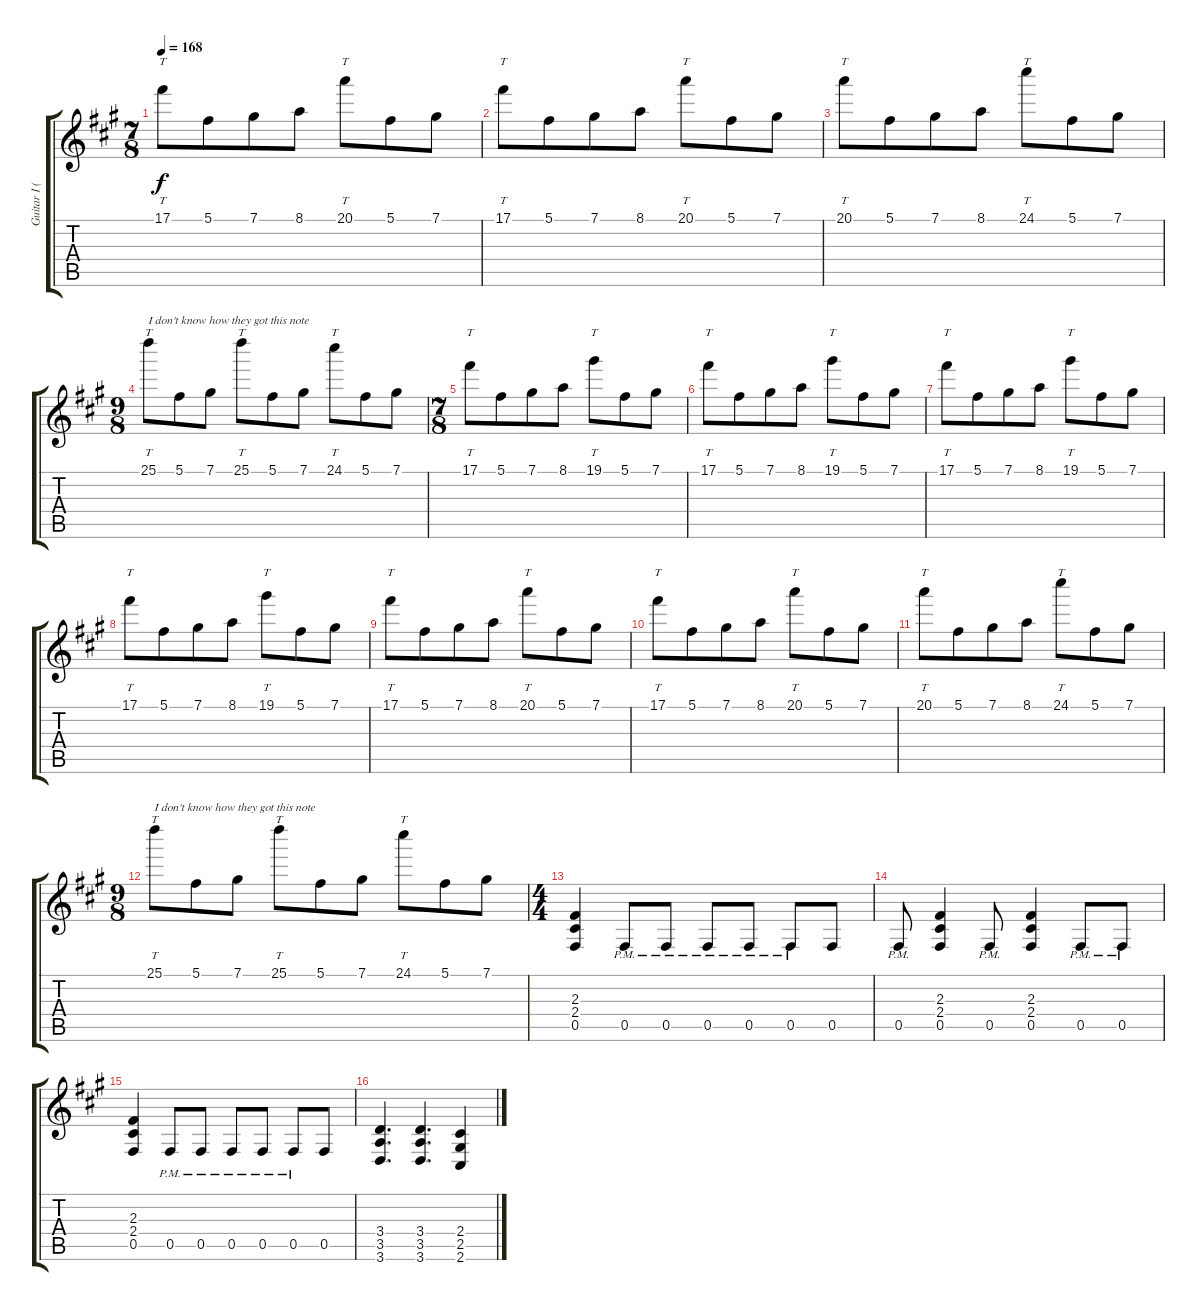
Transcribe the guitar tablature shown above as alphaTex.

\track ("Guitar I (Left)" "Guitar I (") {instrument distortionguitar}
\staff {score tabs}
\tuning (Db4 Ab3 E3 B2 Gb2 B1) {hide}
\ts (7 8)
\tempo 168
\clef g2
\ks f#minor
17.1.8{tt dy f} 5.1.8 7.1.8 8.1.8 20.1.8{tt} 5.1.8 7.1.8 |
17.1.8{tt} 5.1.8 7.1.8 8.1.8 20.1.8{tt} 5.1.8 7.1.8 |
20.1.8{tt} 5.1.8 7.1.8 8.1.8 24.1.8{tt} 5.1.8 7.1.8 |
\ts (9 8)
25.1.8{tt txt "I don't know how they got this note"} 5.1.8 7.1.8 25.1.8{tt} 5.1.8 7.1.8 24.1.8{tt} 5.1.8 7.1.8 |
\ts (7 8)
17.1.8{tt} 5.1.8 7.1.8 8.1.8 19.1.8{tt} 5.1.8 7.1.8 |
17.1.8{tt} 5.1.8 7.1.8 8.1.8 19.1.8{tt} 5.1.8 7.1.8 |
17.1.8{tt} 5.1.8 7.1.8 8.1.8 19.1.8{tt} 5.1.8 7.1.8 |
17.1.8{tt} 5.1.8 7.1.8 8.1.8 19.1.8{tt} 5.1.8 7.1.8 |
17.1.8{tt} 5.1.8 7.1.8 8.1.8 20.1.8{tt} 5.1.8 7.1.8 |
17.1.8{tt} 5.1.8 7.1.8 8.1.8 20.1.8{tt} 5.1.8 7.1.8 |
20.1.8{tt} 5.1.8 7.1.8 8.1.8 24.1.8{tt} 5.1.8 7.1.8 |
\ts (9 8)
25.1.8{tt txt "I don't know how they got this note"} 5.1.8 7.1.8 25.1.8{tt} 5.1.8 7.1.8 24.1.8{tt} 5.1.8 7.1.8 |
\ts (4 4)
(2.3 2.4 0.5).4 0.5{pm}.8 0.5{pm}.8 0.5{pm}.8 0.5{pm}.8 0.5{pm}.8 0.5.8 |
0.5{pm}.8 (2.3 2.4 0.5).4 0.5{pm}.8 (2.3 2.4 0.5).4 0.5{pm}.8 0.5{pm}.8 |
(2.3 2.4 0.5).4 0.5{pm}.8 0.5{pm}.8 0.5{pm}.8 0.5{pm}.8 0.5{pm}.8 0.5.8 |
(3.4 3.5 3.6).4{d} (3.4 3.5 3.6).4{d} (2.4 2.5 2.6).4
